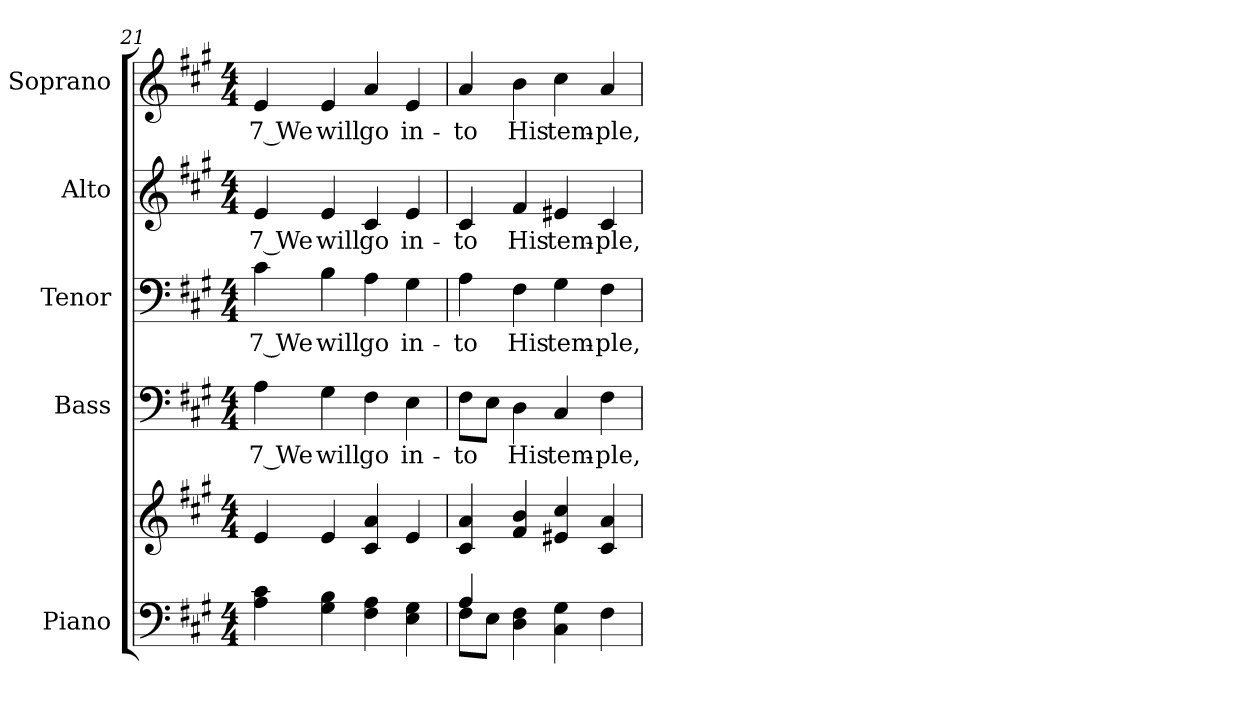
**kern	**kern	**kern	**text	**kern	**text	**kern	**text	**kern	**text
*part5	*part5	*part4	*part4	*part3	*part3	*part2	*part2	*part1	*part1
*staff6	*staff5	*staff4	*staff4	*staff3	*staff3	*staff2	*staff2	*staff1	*staff1
*I"Piano	*	*I"Bass	*	*I"Tenor	*	*I"Alto	*	*I"Soprano	*
*I'Pno.	*	*I'B.	*	*I'T.	*	*I'A.	*	*I'S.	*
!!LO:PB:g=z
*clefF4	*clefG2	*clefF4	*	*clefF4	*	*clefG2	*	*clefG2	*
*k[f#c#g#]	*k[f#c#g#]	*k[f#c#g#]	*	*k[f#c#g#]	*	*k[f#c#g#]	*	*k[f#c#g#]	*
*A:	*A:	*A:	*	*A:	*	*A:	*	*A:	*
*M4/4	*M4/4	*M4/4	*	*M4/4	*	*M4/4	*	*M4/4	*
=21	=21	=21	=21	=21	=21	=21	=21	=21	=21
!	!	!	!LO:LY:b:color=#000000	!	!	!	!	!	!
!	!	!	!	!	!LO:LY:b:color=#000000	!	!	!	!
!	!	!	!	!	!	!	!LO:LY:b:color=#000000	!	!
!	!	!	!	!	!	!	!	!	!LO:LY:b:color=#000000
4Ai\ 4c#i	4ei/	4Ai\	7 We	4c#i\	7 We	4ei/	7 We	4ei/	7 We
!	!	!	!LO:LY:b:color=#000000	!	!	!	!	!	!
!	!	!	!	!	!LO:LY:b:color=#000000	!	!	!	!
!	!	!	!	!	!	!	!LO:LY:b:color=#000000	!	!
!	!	!	!	!	!	!	!	!	!LO:LY:b:color=#000000
4G#i\ 4Bi	4ei/	4G#i\	will	4Bi\	will	4ei/	will	4ei/	will
!	!	!	!LO:LY:b:color=#000000	!	!	!	!	!	!
!	!	!	!	!	!LO:LY:b:color=#000000	!	!	!	!
!	!	!	!	!	!	!	!LO:LY:b:color=#000000	!	!
!	!	!	!	!	!	!	!	!	!LO:LY:b:color=#000000
4F#i\ 4Ai	4c#i/ 4ai	4F#i\	go	4Ai\	go	4c#i/	go	4ai/	go
!	!	!	!LO:LY:b:color=#000000	!	!	!	!	!	!
!	!	!	!	!	!LO:LY:b:color=#000000	!	!	!	!
!	!	!	!	!	!	!	!LO:LY:b:color=#000000	!	!
!	!	!	!	!	!	!	!	!	!LO:LY:b:color=#000000
4Ei\ 4G#i	4ei/	4Ei\	in-	4G#i\	in-	4ei/	in-	4ei/	in-
=22	=22	=22	=22	=22	=22	=22	=22	=22	=22
*^	*	*	*	*	*	*	*	*	*
!	!	!	!	!LO:LY:b:color=#000000	!	!	!	!	!	!
!	!	!	!	!	!	!LO:LY:b:color=#000000	!	!	!	!
!	!	!	!	!	!	!	!	!LO:LY:b:color=#000000	!	!
!	!	!	!	!	!	!	!	!	!	!LO:LY:b:color=#000000
4Ai/	8F#i\L	4c#i/ 4ai	8F#i\L	-to	4Ai\	-to	4c#i/	-to	4ai/	-to
.	8Ei\J	.	8Ei\J	.	.	.	.	.	.	.
!	!	!	!	!LO:LY:b:color=#000000	!	!	!	!	!	!
!	!	!	!	!	!	!LO:LY:b:color=#000000	!	!	!	!
!	!	!	!	!	!	!	!	!LO:LY:b:color=#000000	!	!
!	!	!	!	!	!	!	!	!	!	!LO:LY:b:color=#000000
4Di\ 4F#i	4ryy	4f#i/ 4bi	4Di\	His	4F#i\	His	4f#i/	His	4bi\	His
!	!	!	!	!LO:LY:b:color=#000000	!	!	!	!	!	!
!	!	!	!	!	!	!LO:LY:b:color=#000000	!	!	!	!
!	!	!	!	!	!	!	!	!LO:LY:b:color=#000000	!	!
!	!	!	!	!	!	!	!	!	!	!LO:LY:b:color=#000000
4C#i\ 4G#i	2ryy	4e#Xi/ 4cc#i	4C#i/	tem-	4G#i\	tem-	4e#Xi/	tem-	4cc#i\	tem-
!	!	!	!	!LO:LY:b:color=#000000	!	!	!	!	!	!
!	!	!	!	!	!	!LO:LY:b:color=#000000	!	!	!	!
!	!	!	!	!	!	!	!	!LO:LY:b:color=#000000	!	!
!	!	!	!	!	!	!	!	!	!	!LO:LY:b:color=#000000
4F#i\	.	4c#i/ 4ai	4F#i\	-ple,	4F#i\	-ple,	4c#i/	-ple,	4ai/	-ple,
*v	*v	*	*	*	*	*	*	*	*	*
=	=	=	=	=	=	=	=	=	=
*-	*-	*-	*-	*-	*-	*-	*-	*-	*-
